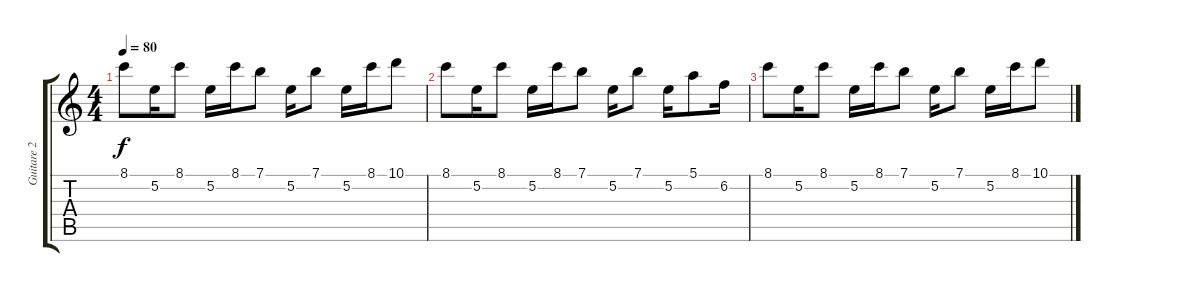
\track ("Guitare 2" "Guitare 2") {instrument distortionguitar}
\staff {score tabs}
\tuning (E4 B3 G3 D3 A2 E2) {hide}
\ts (4 4)
\tempo 80
\clef g2
\ks c
8.1.8{dy f} 5.2.16 8.1.8 5.2.16 8.1.16 7.1.8 5.2.16 7.1.8 5.2.16 8.1.16 10.1.8 |
8.1.8 5.2.16 8.1.8 5.2.16 8.1.16 7.1.8 5.2.16 7.1.8 5.2.16 5.1.8 6.2.16 |
8.1.8 5.2.16 8.1.8 5.2.16 8.1.16 7.1.8 5.2.16 7.1.8 5.2.16 8.1.16 10.1.8
